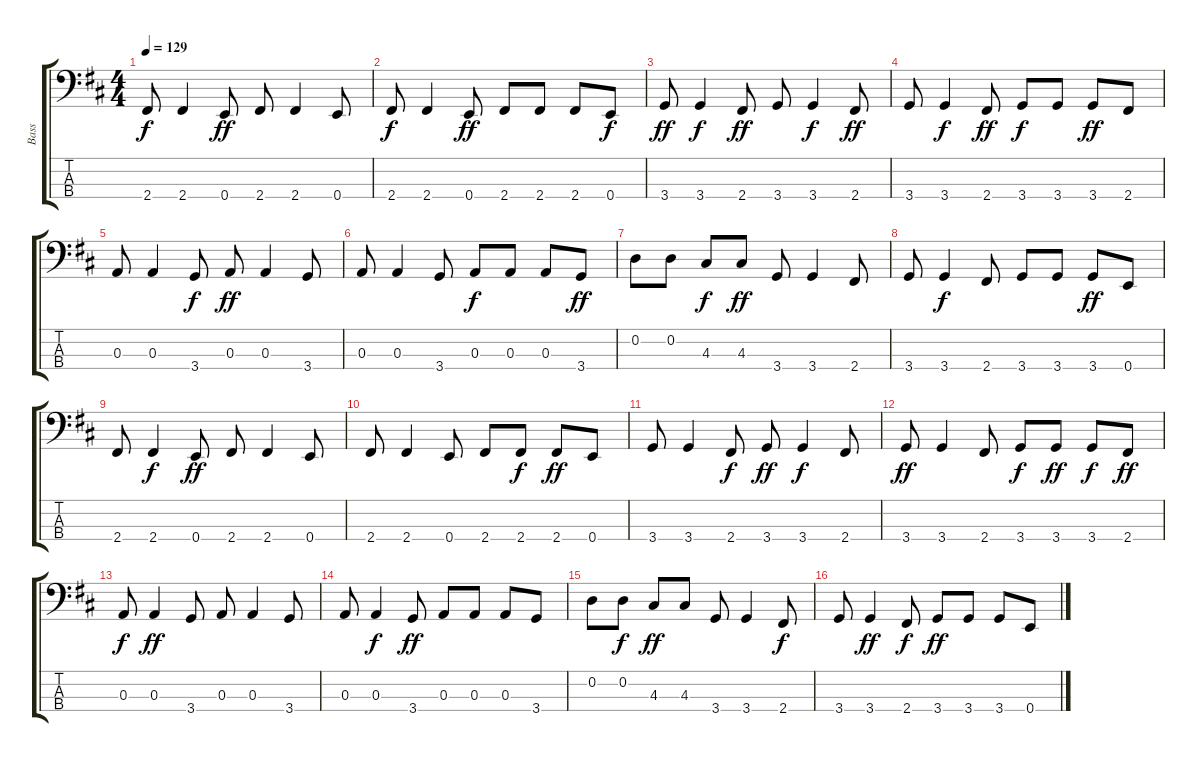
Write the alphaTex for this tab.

\track ("Bass" "Bass") {instrument electricbassfinger}
\staff {score tabs}
\tuning (G2 D2 A1 E1) {hide}
\ts (4 4)
\tempo 129
\clef f4
\ks d
2.4.8{dy f} 2.4.4 0.4.8{dy ff} 2.4.8 2.4.4 0.4.8 |
2.4.8{dy f} 2.4.4 0.4.8{dy ff} 2.4.8 2.4.8 2.4.8 0.4.8{dy f} |
3.4.8{dy ff} 3.4.4{dy f} 2.4.8{dy ff} 3.4.8 3.4.4{dy f} 2.4.8{dy ff} |
3.4.8 3.4.4{dy f} 2.4.8{dy ff} 3.4.8{dy f} 3.4.8 3.4.8{dy ff} 2.4.8 |
0.3.8 0.3.4 3.4.8{dy f} 0.3.8{dy ff} 0.3.4 3.4.8 |
0.3.8 0.3.4 3.4.8 0.3.8{dy f} 0.3.8 0.3.8 3.4.8{dy ff} |
0.2.8 0.2.8 4.3.8{dy f} 4.3.8{dy ff} 3.4.8 3.4.4 2.4.8 |
3.4.8 3.4.4{dy f} 2.4.8 3.4.8 3.4.8 3.4.8{dy ff} 0.4.8 |
2.4.8 2.4.4{dy f} 0.4.8{dy ff} 2.4.8 2.4.4 0.4.8 |
2.4.8 2.4.4 0.4.8 2.4.8 2.4.8{dy f} 2.4.8{dy ff} 0.4.8 |
3.4.8 3.4.4 2.4.8{dy f} 3.4.8{dy ff} 3.4.4{dy f} 2.4.8 |
3.4.8{dy ff} 3.4.4 2.4.8 3.4.8{dy f} 3.4.8{dy ff} 3.4.8{dy f} 2.4.8{dy ff} |
0.3.8{dy f} 0.3.4{dy ff} 3.4.8 0.3.8 0.3.4 3.4.8 |
0.3.8 0.3.4{dy f} 3.4.8{dy ff} 0.3.8 0.3.8 0.3.8 3.4.8 |
0.2.8 0.2.8{dy f} 4.3.8{dy ff} 4.3.8 3.4.8 3.4.4 2.4.8{dy f} |
3.4.8 3.4.4{dy ff} 2.4.8{dy f} 3.4.8{dy ff} 3.4.8 3.4.8 0.4.8
